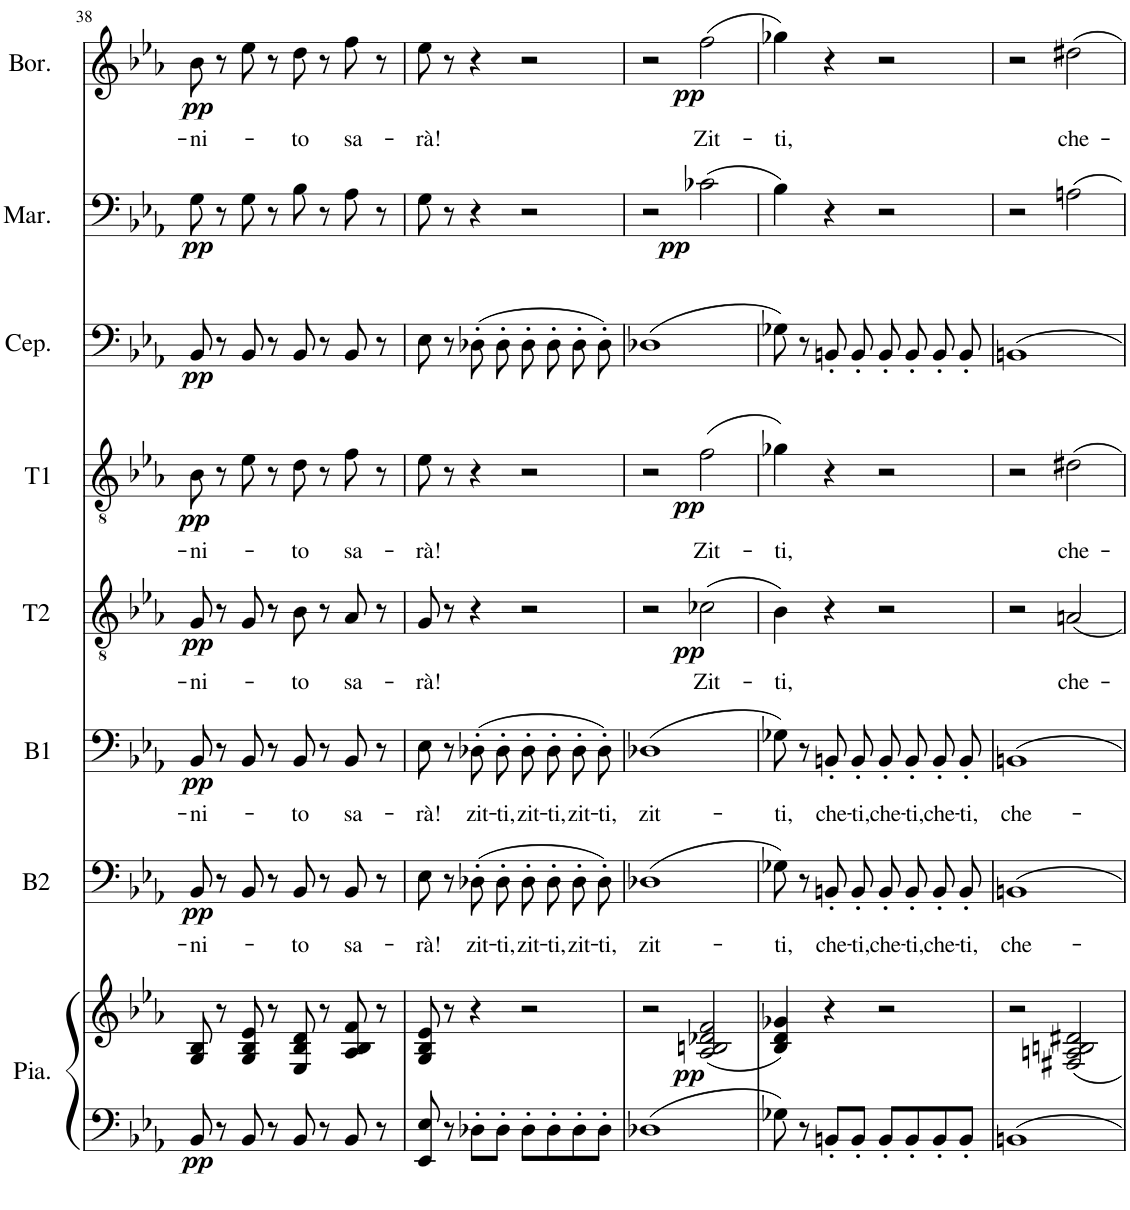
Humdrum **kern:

**kern	**kern	**dynam	**kern	**text	**dynam	**kern	**text	**dynam	**kern	**text	**dynam	**kern	**text	**dynam	**kern	**dynam	**kern	**dynam	**kern	**text	**dynam
*part8	*part8	*part8	*part7	*part7	*part7	*part6	*part6	*part6	*part5	*part5	*part5	*part4	*part4	*part4	*part3	*part3	*part2	*part2	*part1	*part1	*part1
*staff9	*staff8	*staff8/9	*staff7	*staff7	*staff7	*staff6	*staff6	*staff6	*staff5	*staff5	*staff5	*staff4	*staff4	*staff4	*staff3	*staff3	*staff2	*staff2	*staff1	*staff1	*staff1
*I"Piano	*	*	*I"Basse 2	*	*	*I"Basse 1	*	*	*I"Ténor 2	*	*	*I"Ténor 1	*	*	*I"Ceprano	*	*I"Marullo	*	*I"Borsa	*	*
*I'Pia.	*	*	*I'B2	*	*	*I'B1	*	*	*I'T2	*	*	*I'T1	*	*	*I'Cep.	*	*I'Mar.	*	*I'Bor.	*	*
!!LO:PB:g=z
*clefF4	*clefG2	*	*clefF4	*	*	*clefF4	*	*	*clefGv2	*	*	*clefGv2	*	*	*clefF4	*	*clefF4	*	*clefG2	*	*
*k[b-e-a-]	*k[b-e-a-]	*	*k[b-e-a-]	*	*	*k[b-e-a-]	*	*	*k[b-e-a-]	*	*	*k[b-e-a-]	*	*	*k[b-e-a-]	*	*k[b-e-a-]	*	*k[b-e-a-]	*	*
*M4/4	*M4/4	*	*M4/4	*	*	*M4/4	*	*	*M4/4	*	*	*M4/4	*	*	*M4/4	*	*M4/4	*	*M4/4	*	*
=38	=38	=38	=38	=38	=38	=38	=38	=38	=38	=38	=38	=38	=38	=38	=38	=38	=38	=38	=38	=38	=38
!	!	!LO:DY:b=2	!	!LO:LY:b	!LO:DY:b	!	!LO:LY:b	!LO:DY:b	!	!LO:LY:b	!LO:DY:b	!	!LO:LY:b	!LO:DY:b	!	!LO:DY:b	!	!LO:DY:b	!	!LO:LY:b	!LO:DY:b
8BB-/	8G/ 8B-/	pp	8BB-/	-ni-	pp	8BB-/	-ni-	pp	8G/	-ni-	pp	8B-\	-ni-	pp	8BB-/	pp	8G\	pp	8b-\	-ni-	pp
8r	8r	.	8r	.	.	8r	.	.	8r	.	.	8r	.	.	8r	.	8r	.	8r	.	.
8BB-/	8G/ 8B-/ 8e-/	.	8BB-/	.	.	8BB-/	.	.	8G/	.	.	8e-\	.	.	8BB-/	.	8G\	.	8ee-\	.	.
8r	8r	.	8r	.	.	8r	.	.	8r	.	.	8r	.	.	8r	.	8r	.	8r	.	.
!	!	!	!	!LO:LY:b	!	!	!LO:LY:b	!	!	!LO:LY:b	!	!	!LO:LY:b	!	!	!	!	!	!	!LO:LY:b	!
8BB-/	8E-/ 8B-/ 8d/	.	8BB-/	-to	.	8BB-/	-to	.	8B-\	-to	.	8d\	-to	.	8BB-/	.	8B-\	.	8dd\	-to	.
8r	8r	.	8r	.	.	8r	.	.	8r	.	.	8r	.	.	8r	.	8r	.	8r	.	.
!	!	!	!	!LO:LY:b	!	!	!LO:LY:b	!	!	!LO:LY:b	!	!	!LO:LY:b	!	!	!	!	!	!	!LO:LY:b	!
8BB-/	8A-/ 8B-/ 8f/	.	8BB-/	sa-	.	8BB-/	sa-	.	8A-/	sa-	.	8f\	sa-	.	8BB-/	.	8A-\	.	8ff\	sa-	.
8r	8r	.	8r	.	.	8r	.	.	8r	.	.	8r	.	.	8r	.	8r	.	8r	.	.
=39	=39	=39	=39	=39	=39	=39	=39	=39	=39	=39	=39	=39	=39	=39	=39	=39	=39	=39	=39	=39	=39
!	!	!	!	!LO:LY:b	!	!	!LO:LY:b	!	!	!LO:LY:b	!	!	!LO:LY:b	!	!	!	!	!	!	!LO:LY:b	!
8EE-/ 8E-/	8G/ 8B-/ 8e-/	.	8E-\	-rà!	.	8E-\	-rà!	.	8G/	-rà!	.	8e-\	-rà!	.	8E-\	.	8G\	.	8ee-\	-rà!	.
8r	8r	.	8r	.	.	8r	.	.	8r	.	.	8r	.	.	8r	.	8r	.	8r	.	.
!	!	!	!	!LO:LY:b	!	!	!LO:LY:b	!	!	!	!	!	!	!	!	!	!	!	!	!	!
8D-X'\L	4r	.	(8D-X'\L	zit-	.	(8D-X'\L	zit-	.	4r	.	.	4r	.	.	(8D-X'\L	.	4r	.	4r	.	.
!	!	!	!	!LO:LY:b	!	!	!LO:LY:b	!	!	!	!	!	!	!	!	!	!	!	!	!	!
8D-'\J	.	.	8D-'\J	-ti,	.	8D-'\J	-ti,	.	.	.	.	.	.	.	8D-'\J	.	.	.	.	.	.
!	!	!	!	!LO:LY:b	!	!	!LO:LY:b	!	!	!	!	!	!	!	!	!	!	!	!	!	!
8D-'\L	2r	.	8D-'\L	zit-	.	8D-'\L	zit-	.	2r	.	.	2r	.	.	8D-'\L	.	2r	.	2r	.	.
!	!	!	!	!LO:LY:b	!	!	!LO:LY:b	!	!	!	!	!	!	!	!	!	!	!	!	!	!
8D-'\	.	.	8D-'\J	-ti,	.	8D-'\J	-ti,	.	.	.	.	.	.	.	8D-'\J	.	.	.	.	.	.
!	!	!	!	!LO:LY:b	!	!	!LO:LY:b	!	!	!	!	!	!	!	!	!	!	!	!	!	!
8D-'\	.	.	8D-'\L	zit-	.	8D-'\L	zit-	.	.	.	.	.	.	.	8D-'\L	.	.	.	.	.	.
!	!	!	!	!LO:LY:b	!	!	!LO:LY:b	!	!	!	!	!	!	!	!	!	!	!	!	!	!
8D-'\J	.	.	8D-'\J)	-ti,	.	8D-'\J)	-ti,	.	.	.	.	.	.	.	8D-'\J)	.	.	.	.	.	.
=40	=40	=40	=40	=40	=40	=40	=40	=40	=40	=40	=40	=40	=40	=40	=40	=40	=40	=40	=40	=40	=40
!	!	!	!	!LO:LY:b	!	!	!LO:LY:b	!	!	!	!	!	!	!	!	!	!	!	!	!	!
1D-X	2r	.	(1D-X	zit-	.	(1D-X	zit-	.	2r	.	.	2r	.	.	(1D-X	.	2r	.	2r	.	.
!	!	!LO:DY:b	!	!	!	!	!	!	!	!LO:LY:b	!LO:DY:b	!	!LO:LY:b	!LO:DY:b	!	!	!	!LO:DY:b	!	!LO:LY:b	!LO:DY:b
.	(2A-/ 2Bn/ 2d-X/ 2f/	pp	.	.	.	.	.	.	(2c-X\	Zit-	pp	(2f\	Zit-	pp	.	.	(2c-X\	pp	(2ff\	Zit-	pp
=41	=41	=41	=41	=41	=41	=41	=41	=41	=41	=41	=41	=41	=41	=41	=41	=41	=41	=41	=41	=41	=41
!	!	!	!	!LO:LY:b	!	!	!LO:LY:b	!	!	!LO:LY:b	!	!	!LO:LY:b	!	!	!	!	!	!	!LO:LY:b	!
8G-X\	4B-/ 4d/ 4g-X/)	.	8G-X\)	-ti,	.	8G-X\)	-ti,	.	4B-\)	-ti,	.	4g-X\)	-ti,	.	8G-X\)	.	4B-\)	.	4gg-X\)	-ti,	.
8r	.	.	8r	.	.	8r	.	.	.	.	.	.	.	.	8r	.	.	.	.	.	.
!	!	!	!	!LO:LY:b	!	!	!LO:LY:b	!	!	!	!	!	!	!	!	!	!	!	!	!	!
8BBn'/L	4r	.	8BBn'/L	che-	.	8BBn'/L	che-	.	4r	.	.	4r	.	.	8BBn'/L	.	4r	.	4r	.	.
!	!	!	!	!LO:LY:b	!	!	!LO:LY:b	!	!	!	!	!	!	!	!	!	!	!	!	!	!
8BB'/J	.	.	8BB'/J	-ti,	.	8BB'/J	-ti,	.	.	.	.	.	.	.	8BB'/J	.	.	.	.	.	.
!	!	!	!	!LO:LY:b	!	!	!LO:LY:b	!	!	!	!	!	!	!	!	!	!	!	!	!	!
8BB'/L	2r	.	8BB'/L	che-	.	8BB'/L	che-	.	2r	.	.	2r	.	.	8BB'/L	.	2r	.	2r	.	.
!	!	!	!	!LO:LY:b	!	!	!LO:LY:b	!	!	!	!	!	!	!	!	!	!	!	!	!	!
8BB'/	.	.	8BB'/J	-ti,	.	8BB'/J	-ti,	.	.	.	.	.	.	.	8BB'/J	.	.	.	.	.	.
!	!	!	!	!LO:LY:b	!	!	!LO:LY:b	!	!	!	!	!	!	!	!	!	!	!	!	!	!
8BB'/	.	.	8BB'/L	che-	.	8BB'/L	che-	.	.	.	.	.	.	.	8BB'/L	.	.	.	.	.	.
!	!	!	!	!LO:LY:b	!	!	!LO:LY:b	!	!	!	!	!	!	!	!	!	!	!	!	!	!
8BB'/J	.	.	8BB'/J	-ti,	.	8BB'/J	-ti,	.	.	.	.	.	.	.	8BB'/J	.	.	.	.	.	.
=42	=42	=42	=42	=42	=42	=42	=42	=42	=42	=42	=42	=42	=42	=42	=42	=42	=42	=42	=42	=42	=42
!	!	!	!	!LO:LY:b	!	!	!LO:LY:b	!	!	!	!	!	!	!	!	!	!	!	!	!	!
1BBn	2r	.	1BBn	che-	.	1BBn	che-	.	2r	.	.	2r	.	.	1BBn	.	2r	.	2r	.	.
!	!	!	!	!	!	!	!	!	!	!LO:LY:b	!	!	!LO:LY:b	!	!	!	!	!	!	!LO:LY:b	!
.	2F#X/ 2An/ 2Bn/ 2d#X/	.	.	.	.	.	.	.	2An/	che-	.	2d#X\	che-	.	.	.	2An\	.	2dd#X\	che-	.
=	=	=	=	=	=	=	=	=	=	=	=	=	=	=	=	=	=	=	=	=	=
*-	*-	*-	*-	*-	*-	*-	*-	*-	*-	*-	*-	*-	*-	*-	*-	*-	*-	*-	*-	*-	*-
